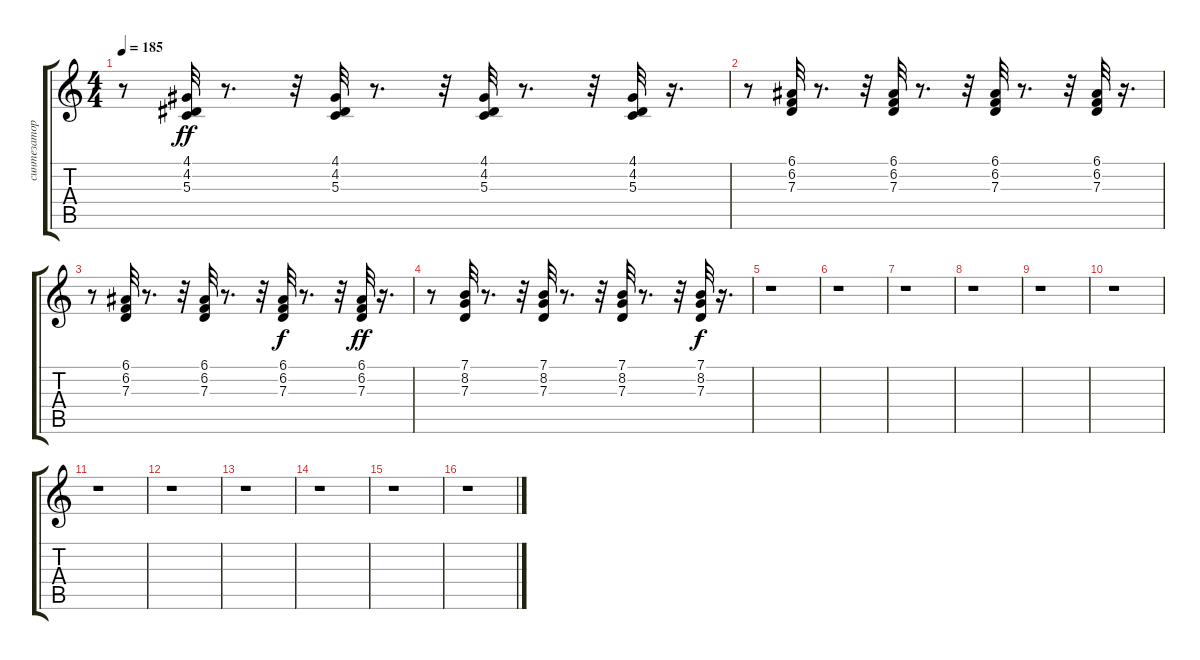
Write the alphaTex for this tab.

\track ("синтезатор" "синтезатор") {instrument harpsichord}
\staff {score tabs}
\tuning (E4 B3 G3 D3 A2 E2) {hide}
\ts (4 4)
\tempo 185
\clef g2
\ks c
r.8{dy ff} (4.1 4.2 5.3).32 r.8{d} r.32 (4.1 4.2 5.3).32 r.8{d} r.32 (4.1 4.2 5.3).32 r.8{d} r.32 (4.1 4.2 5.3).32 r.16{d} |
r.8 (6.1 6.2 7.3).32 r.8{d} r.32 (6.1 6.2 7.3).32 r.8{d} r.32 (6.1 6.2 7.3).32 r.8{d} r.32 (6.1 6.2 7.3).32 r.16{d} |
r.8 (6.1 6.2 7.3).32 r.8{d} r.32 (6.1 6.2 7.3).32 r.8{d} r.32 (6.1 6.2 7.3).32{dy f} r.8{d} r.32 (6.1 6.2 7.3).32{dy ff} r.16{d} |
r.8 (7.1 8.2 7.3).32 r.8{d} r.32 (7.1 8.2 7.3).32 r.8{d} r.32 (7.1 8.2 7.3).32 r.8{d} r.32 (7.1 8.2 7.3).32{dy f} r.16{d} |
r.1 |
r.1 |
r.1 |
r.1 |
r.1 |
r.1 |
r.1 |
r.1 |
r.1 |
r.1 |
r.1 |
r.1
